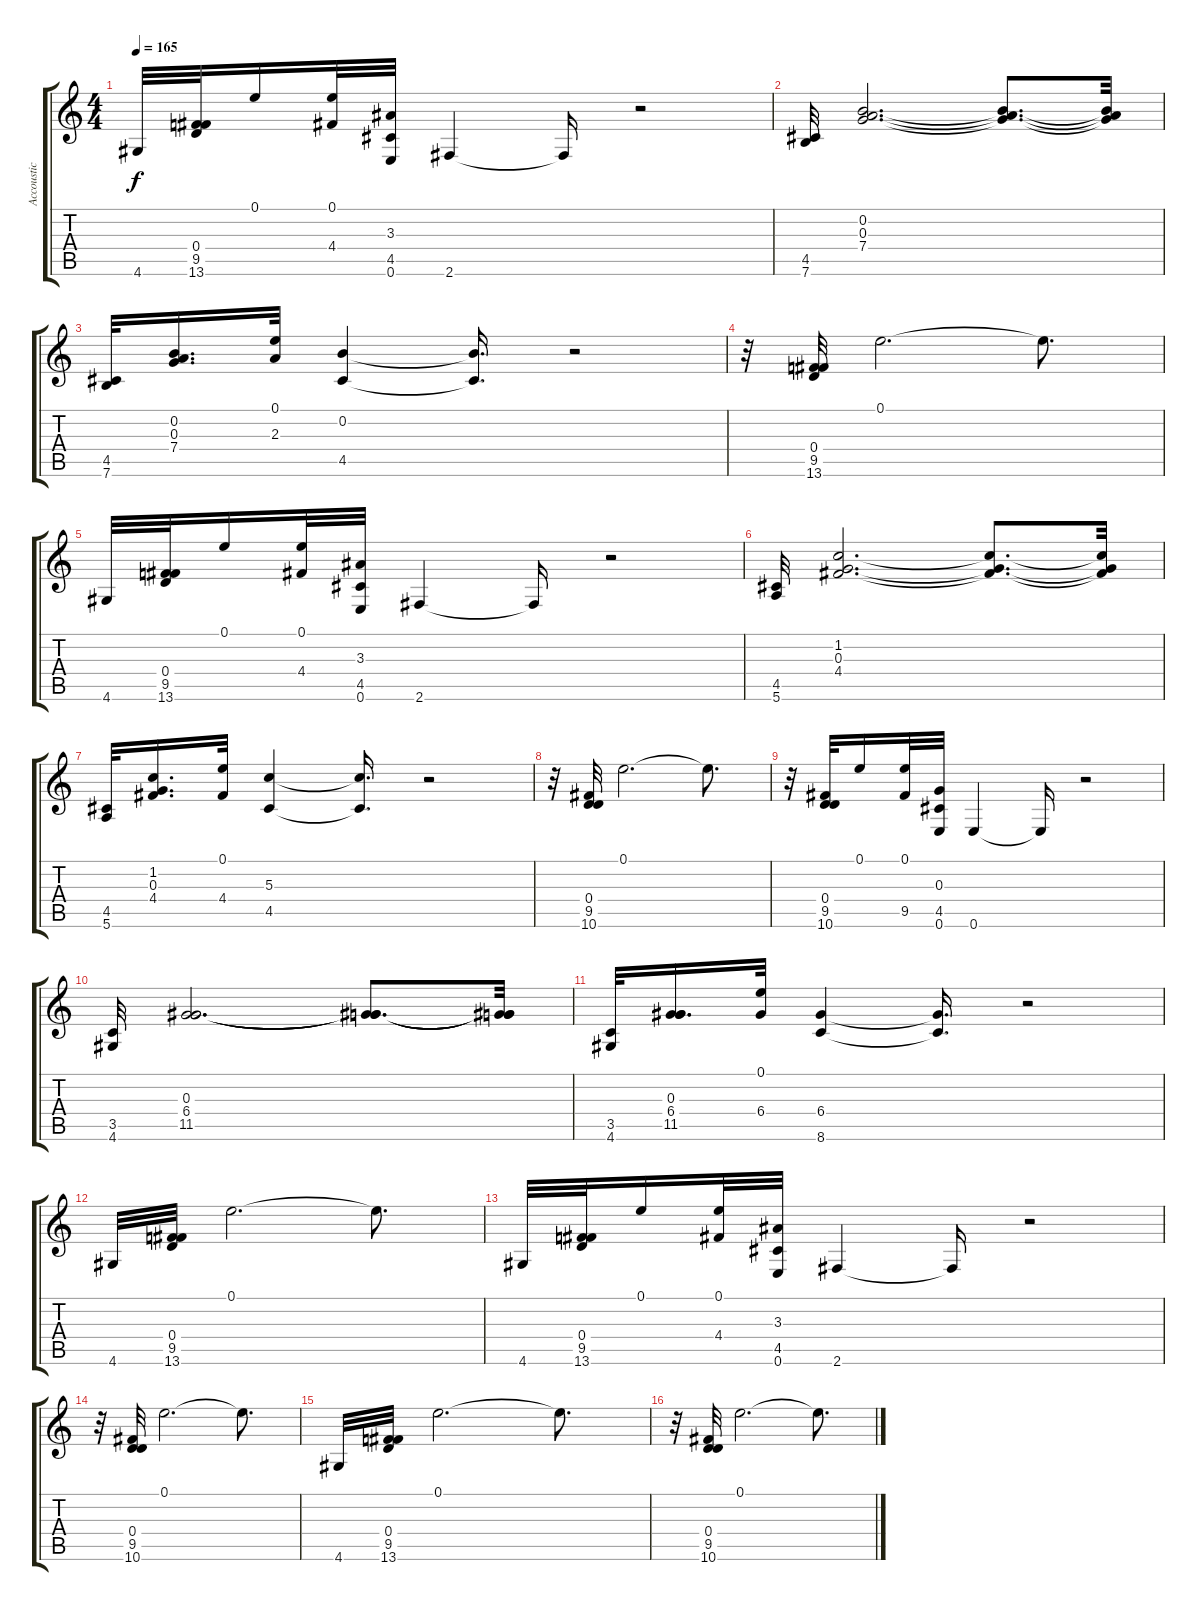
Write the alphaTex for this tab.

\track ("Accoustic Guitar" "Accoustic ") {instrument acousticguitarsteel}
\staff {score tabs}
\tuning (E4 B3 G3 D3 A2 E2) {hide}
\ts (4 4)
\tempo 165
\clef g2
\ks c
4.6.32{dy f} (0.4 9.5 13.6).32 0.1.16 (0.1 4.4).32 (3.3 4.5 0.6).32 2.6.4 2.6{t}.16 r.2 |
(4.5 7.6).32 (0.2 0.3 7.4).2{d} (0.2{t} 0.3{t} 7.4{t}).8{d} (0.2{t} 0.3{t} 7.4{t}).32 |
(4.5 7.6).32 (0.2 0.3 7.4).16{d} (0.1 2.3).32 (0.2 4.5).4 (0.2{t} 4.5{t}).16{d} r.2 |
r.32 (0.4 9.5 13.6).32 0.1.2{d} 0.1{t}.8{d} |
4.6.32 (0.4 9.5 13.6).32 0.1.16 (0.1 4.4).32 (3.3 4.5 0.6).32 2.6.4 2.6{t}.16 r.2 |
(4.5 5.6).32 (1.2 0.3 4.4).2{d} (1.2{t} 0.3{t} 4.4{t}).8{d} (1.2{t} 0.3{t} 4.4{t}).32 |
(4.5 5.6).32 (1.2 0.3 4.4).16{d} (0.1 4.4).32 (5.3 4.5).4 (5.3{t} 4.5{t}).16{d} r.2 |
r.32 (0.4 9.5 10.6).32 0.1.2{d} 0.1{t}.8{d} |
r.32 (0.4 9.5 10.6).32 0.1.16 (0.1 9.5).32 (0.3 4.5 0.6).32 0.6.4 0.6{t}.16 r.2 |
(3.5 4.6).32 (0.3 6.4 11.5).2{d} (0.3{t} 6.4{t} 11.5{t}).8{d} (0.3{t} 6.4{t} 11.5{t}).32 |
(3.5 4.6).32 (0.3 6.4 11.5).16{d} (0.1 6.4).32 (6.4 8.6).4 (6.4{t} 8.6{t}).16{d} r.2 |
4.6.32 (0.4 9.5 13.6).32 0.1.2{d} 0.1{t}.8{d} |
4.6.32 (0.4 9.5 13.6).32 0.1.16 (0.1 4.4).32 (3.3 4.5 0.6).32 2.6.4 2.6{t}.16 r.2 |
r.32 (0.4 9.5 10.6).32 0.1.2{d} 0.1{t}.8{d} |
4.6.32 (0.4 9.5 13.6).32 0.1.2{d} 0.1{t}.8{d} |
r.32 (0.4 9.5 10.6).32 0.1.2{d} 0.1{t}.8{d}
